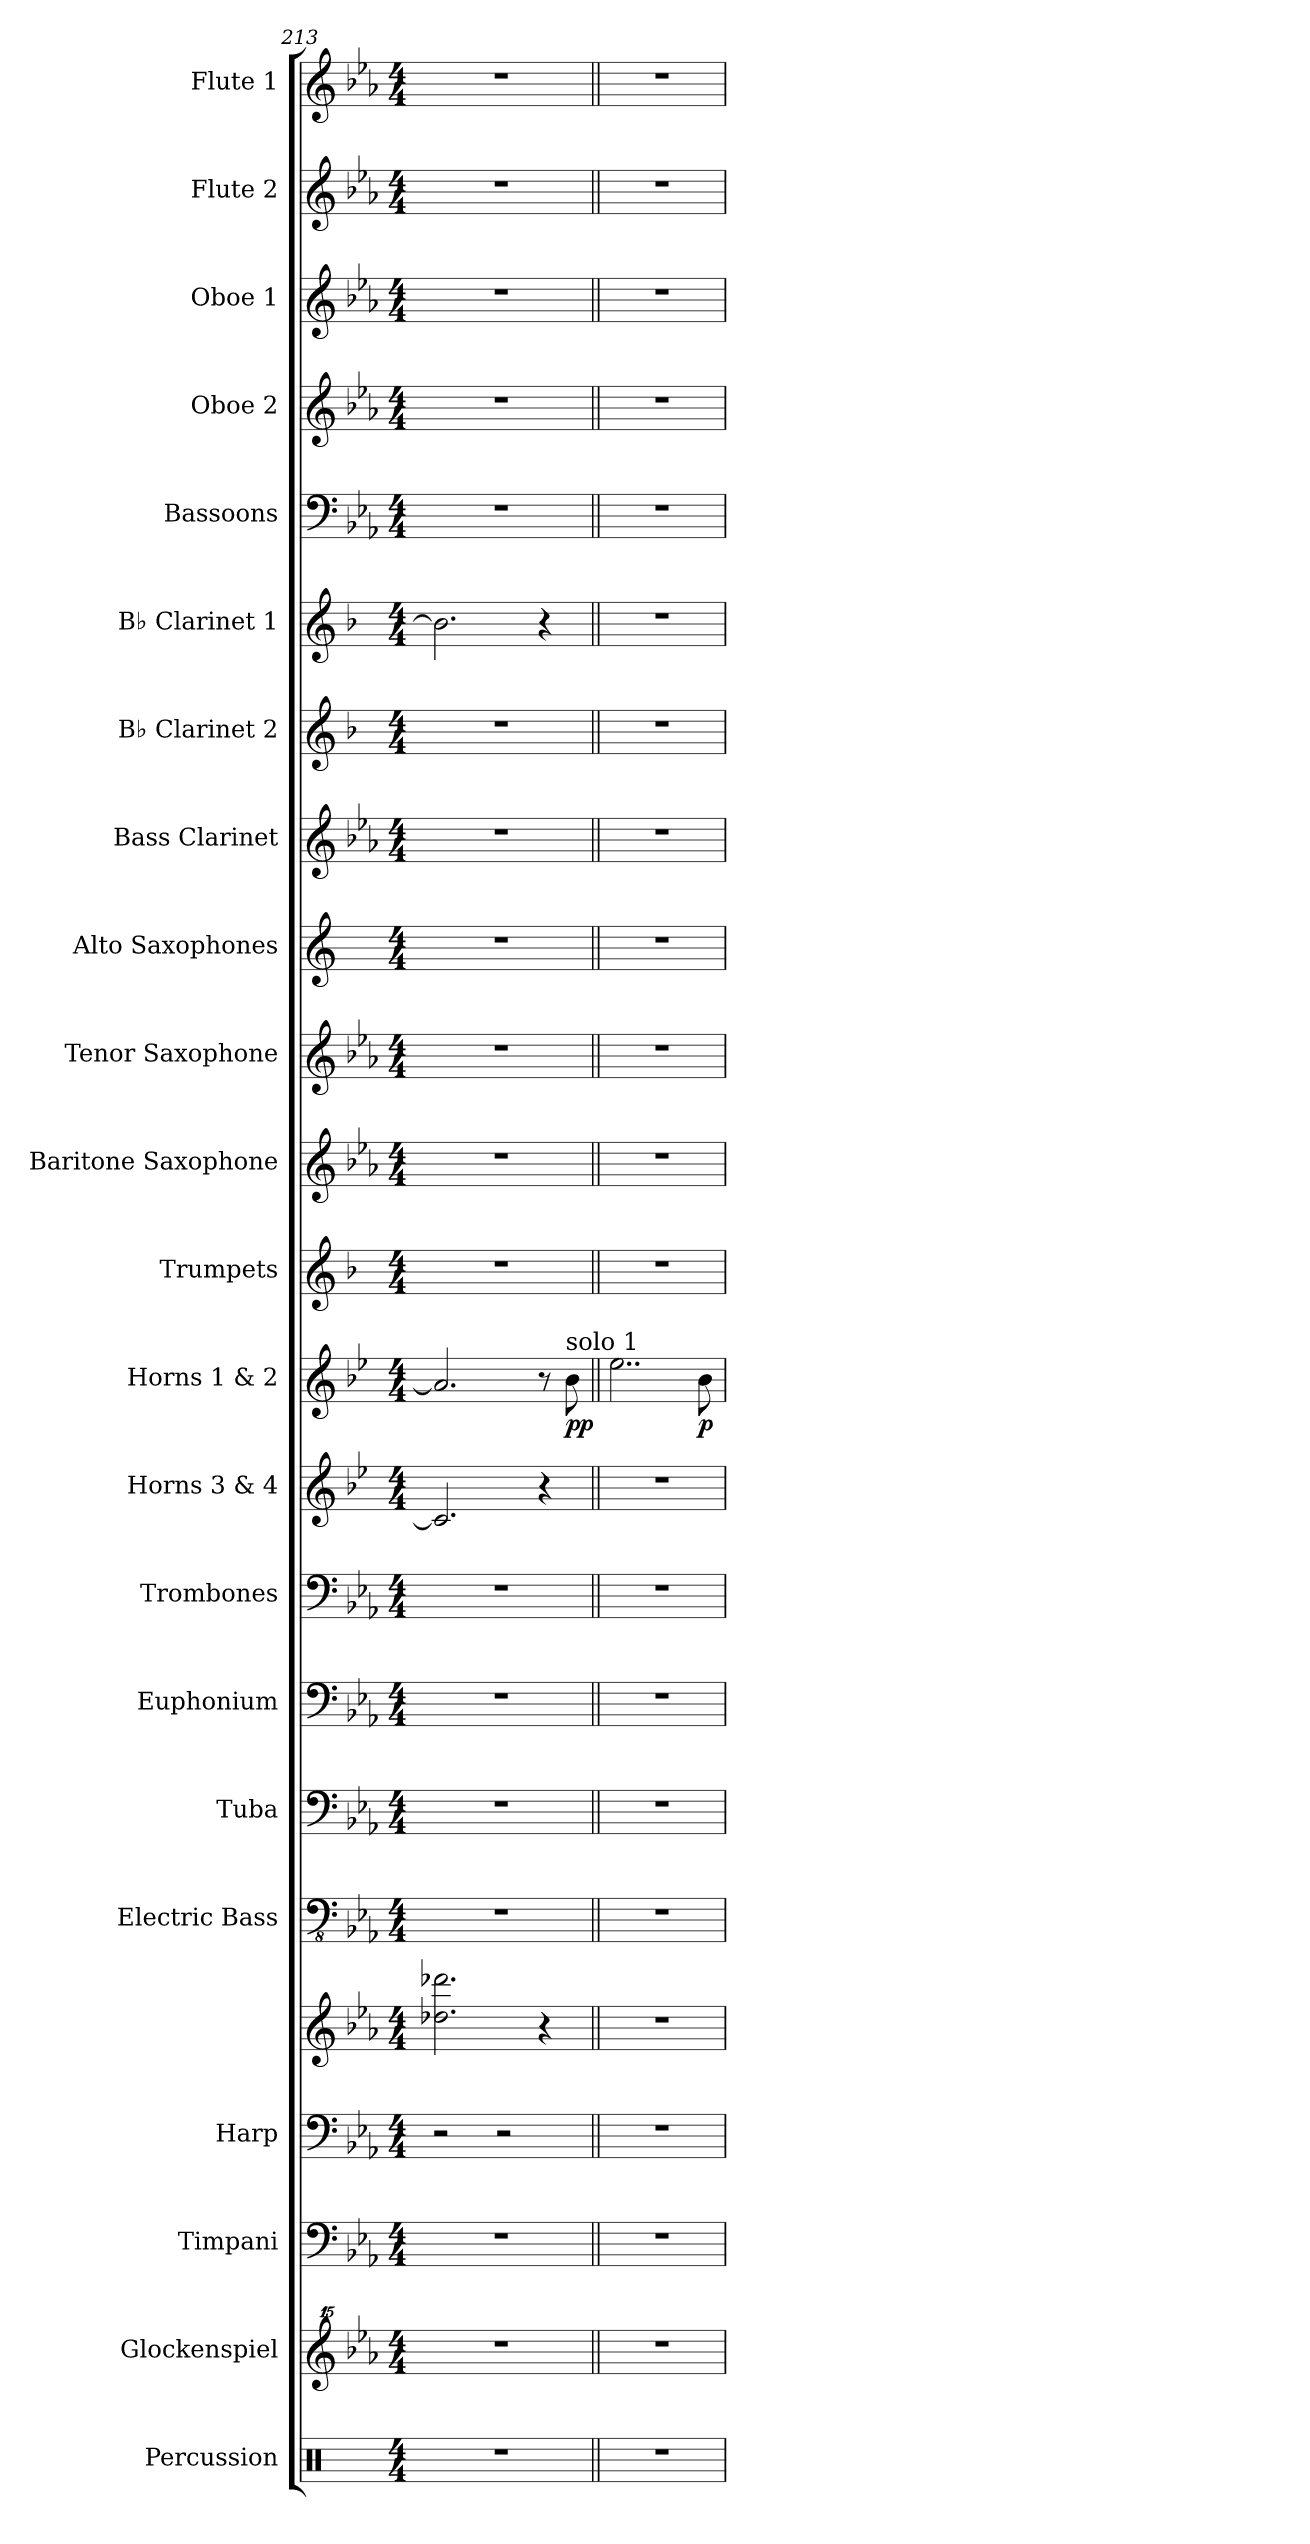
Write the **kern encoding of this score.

**kern	**kern	**kern	**kern	**kern	**kern	**kern	**kern	**kern	**kern	**kern	**dynam	**kern	**kern	**kern	**kern	**kern	**kern	**kern	**kern	**kern	**kern	**kern	**kern
*part22	*part21	*part20	*part19	*part19	*part18	*part17	*part16	*part15	*part14	*part13	*part13	*part12	*part11	*part10	*part9	*part8	*part7	*part6	*part5	*part4	*part3	*part2	*part1
*staff23	*staff22	*staff21	*staff20	*staff19	*staff18	*staff17	*staff16	*staff15	*staff14	*staff13	*staff13	*staff12	*staff11	*staff10	*staff9	*staff8	*staff7	*staff6	*staff5	*staff4	*staff3	*staff2	*staff1
*I"Percussion	*I"Glockenspiel	*I"Timpani	*I"Harp	*	*I"Electric Bass	*I"Tuba	*I"Euphonium	*I"Trombones	*I"Horns 3 &amp; 4	*I"Horns 1 &amp; 2	*	*I"Trumpets	*I"Baritone Saxophone	*I"Tenor Saxophone	*I"Alto Saxophones	*I"Bass Clarinet	*I"B♭ Clarinet 2	*I"B♭ Clarinet 1	*I"Bassoons	*I"Oboe 2	*I"Oboe 1	*I"Flute 2	*I"Flute 1
*I'Perc.	*I'Glk.	*I'Timp.	*I'Hrp.	*	*I'El. B.	*I'Tba.	*I'Euph.	*I'Tbns.	*I'Hns. 3/4	*I'Hns. 1/2	*	*I'Tpts.	*I'Bar. Sax.	*I'T. Sax.	*I'A. Saxes.	*I'B. Cl.	*I'B♭ Cl. 2	*I'B♭ Cl. 1	*I'Bsns.	*I'Ob. 2	*I'Ob. 1	*I'Fl. 2	*I'Fl. 1
*clefX	*clefG^^2	*clefF4	*clefF4	*clefG2	*clefFv4	*clefF4	*clefF4	*clefF4	*clefG2	*clefG2	*	*clefG2	*clefG2	*clefG2	*clefG2	*clefG2	*clefG2	*clefG2	*clefF4	*clefG2	*clefG2	*clefG2	*clefG2
*	*	*	*	*	*	*	*	*	*ITrd4c7	*ITrd4c7	*	*ITrd1c2	*ITrd12c21	*ITrd8c14	*ITrd5c9	*ITrd8c14	*ITrd1c2	*ITrd1c2	*	*	*	*	*
*k[]	*k[b-e-a-]	*k[b-e-a-]	*k[b-e-a-]	*k[b-e-a-]	*k[b-e-a-]	*k[b-e-a-]	*k[b-e-a-]	*k[b-e-a-]	*k[b-e-a-]	*k[b-e-a-]	*	*k[b-e-a-]	*k[b-e-a-]	*k[b-e-a-]	*k[b-e-a-]	*k[b-e-a-]	*k[b-e-a-]	*k[b-e-a-]	*k[b-e-a-]	*k[b-e-a-]	*k[b-e-a-]	*k[b-e-a-]	*k[b-e-a-]
*M4/4	*M4/4	*M4/4	*M4/4	*M4/4	*M4/4	*M4/4	*M4/4	*M4/4	*M4/4	*M4/4	*	*M4/4	*M4/4	*M4/4	*M4/4	*M4/4	*M4/4	*M4/4	*M4/4	*M4/4	*M4/4	*M4/4	*M4/4
=213	=213	=213	=213	=213	=213	=213	=213	=213	=213	=213	=213	=213	=213	=213	=213	=213	=213	=213	=213	=213	=213	=213	=213
1r	1r	1r	2r	2.dd-X\ 2.ddd-X\	1r	1r	1r	1r	2.F/]	2.d-/]	.	1r	1r	1r	1r	1r	1r	2.a-\]	1r	1r	1r	1r	1r
.	.	.	2r	.	.	.	.	.	.	.	.	.	.	.	.	.	.	.	.	.	.	.	.
.	.	.	.	4r	.	.	.	.	4r	8r	.	.	.	.	.	.	.	4r	.	.	.	.	.
!	!	!	!	!	!	!	!	!	!	!LO:TX:a:t=solo 1	!	!	!	!	!	!	!	!	!	!	!	!	!
!	!	!	!	!	!	!	!	!	!	!	!LO:DY:b	!	!	!	!	!	!	!	!	!	!	!	!
.	.	.	.	.	.	.	.	.	.	8e-\	pp	.	.	.	.	.	.	.	.	.	.	.	.
=214||	=214||	=214||	=214||	=214||	=214||	=214||	=214||	=214||	=214||	=214||	=214||	=214||	=214||	=214||	=214||	=214||	=214||	=214||	=214||	=214||	=214||	=214||	=214||
1r	1r	1r	1r	1r	1r	1r	1r	1r	1r	2..a-\	.	1r	1r	1r	1r	1r	1r	1r	1r	1r	1r	1r	1r
!	!	!	!	!	!	!	!	!	!	!	!LO:DY:b	!	!	!	!	!	!	!	!	!	!	!	!
.	.	.	.	.	.	.	.	.	.	8e-\	p	.	.	.	.	.	.	.	.	.	.	.	.
=	=	=	=	=	=	=	=	=	=	=	=	=	=	=	=	=	=	=	=	=	=	=	=
*-	*-	*-	*-	*-	*-	*-	*-	*-	*-	*-	*-	*-	*-	*-	*-	*-	*-	*-	*-	*-	*-	*-	*-
